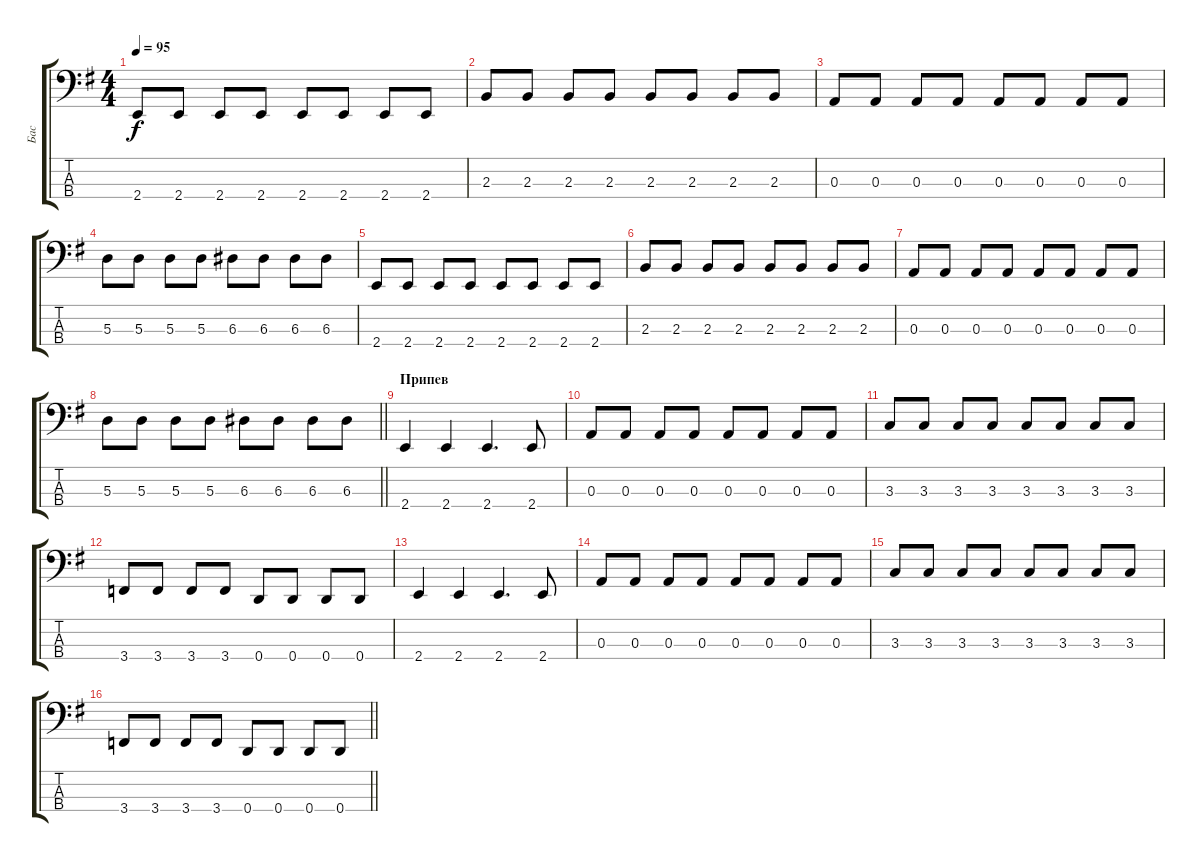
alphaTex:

\track ("Бас" "Бас") {instrument electricbasspick}
\staff {score tabs}
\tuning (G2 D2 A1 D1) {hide}
\ts (4 4)
\tempo 95
\clef f4
\ks eminor
2.4.8{dy f} 2.4.8 2.4.8 2.4.8 2.4.8 2.4.8 2.4.8 2.4.8 |
2.3.8 2.3.8 2.3.8 2.3.8 2.3.8 2.3.8 2.3.8 2.3.8 |
0.3.8 0.3.8 0.3.8 0.3.8 0.3.8 0.3.8 0.3.8 0.3.8 |
5.3.8 5.3.8 5.3.8 5.3.8 6.3.8 6.3.8 6.3.8 6.3.8 |
2.4.8 2.4.8 2.4.8 2.4.8 2.4.8 2.4.8 2.4.8 2.4.8 |
2.3.8 2.3.8 2.3.8 2.3.8 2.3.8 2.3.8 2.3.8 2.3.8 |
0.3.8 0.3.8 0.3.8 0.3.8 0.3.8 0.3.8 0.3.8 0.3.8 |
\barLineRight lightlight
5.3.8 5.3.8 5.3.8 5.3.8 6.3.8 6.3.8 6.3.8 6.3.8 |
\section ("" "Припев")
2.4.4 2.4.4 2.4.4{d} 2.4.8 |
0.3.8 0.3.8 0.3.8 0.3.8 0.3.8 0.3.8 0.3.8 0.3.8 |
3.3.8 3.3.8 3.3.8 3.3.8 3.3.8 3.3.8 3.3.8 3.3.8 |
3.4.8 3.4.8 3.4.8 3.4.8 0.4.8 0.4.8 0.4.8 0.4.8 |
2.4.4 2.4.4 2.4.4{d} 2.4.8 |
0.3.8 0.3.8 0.3.8 0.3.8 0.3.8 0.3.8 0.3.8 0.3.8 |
3.3.8 3.3.8 3.3.8 3.3.8 3.3.8 3.3.8 3.3.8 3.3.8 |
\barLineRight lightlight
3.4.8 3.4.8 3.4.8 3.4.8 0.4.8 0.4.8 0.4.8 0.4.8
